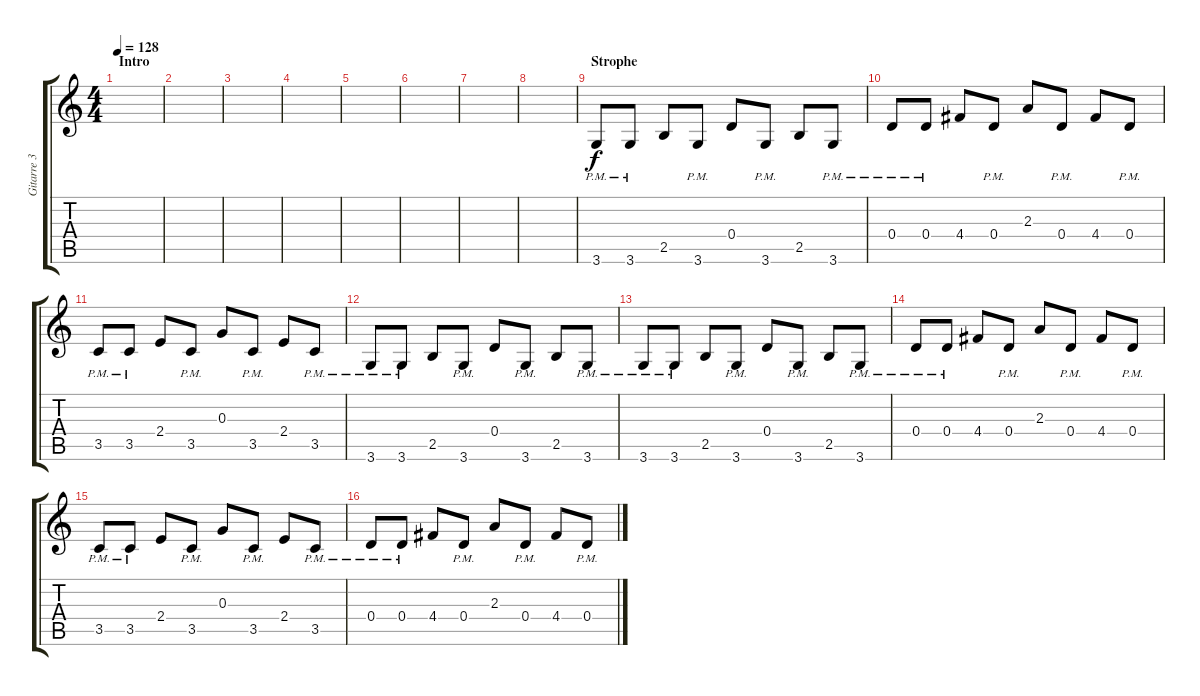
\track ("Gitarre 3" "Gitarre 3") {instrument overdrivenguitar}
\staff {score tabs}
\tuning (E4 B3 G3 D3 A2 E2) {hide}
\ts (4 4)
\section ("" "Intro")
\tempo 128
\clef g2
\ks c
|
|
|
|
|
|
|
|
\section ("" "Strophe")
3.6{pm}.8 3.6{pm}.8 2.5.8 3.6{pm}.8 0.4.8 3.6{pm}.8 2.5.8 3.6{pm}.8 |
0.4{pm}.8 0.4{pm}.8 4.4.8 0.4{pm}.8 2.3.8 0.4{pm}.8 4.4.8 0.4{pm}.8 |
3.5{pm}.8 3.5{pm}.8 2.4.8 3.5{pm}.8 0.3.8 3.5{pm}.8 2.4.8 3.5{pm}.8 |
3.6{pm}.8 3.6{pm}.8 2.5.8 3.6{pm}.8 0.4.8 3.6{pm}.8 2.5.8 3.6{pm}.8 |
3.6{pm}.8 3.6{pm}.8 2.5.8 3.6{pm}.8 0.4.8 3.6{pm}.8 2.5.8 3.6{pm}.8 |
0.4{pm}.8 0.4{pm}.8 4.4.8 0.4{pm}.8 2.3.8 0.4{pm}.8 4.4.8 0.4{pm}.8 |
3.5{pm}.8 3.5{pm}.8 2.4.8 3.5{pm}.8 0.3.8 3.5{pm}.8 2.4.8 3.5{pm}.8 |
0.4{pm}.8 0.4{pm}.8 4.4.8 0.4{pm}.8 2.3.8 0.4{pm}.8 4.4.8 0.4{pm}.8
